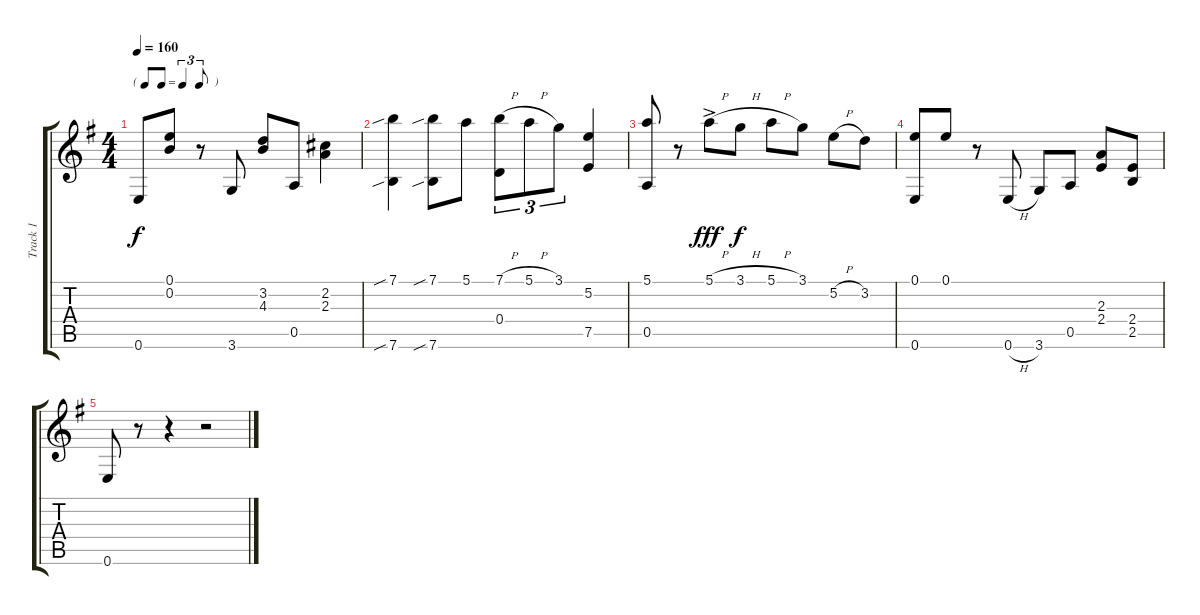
\track ("Track 1" "Track 1") {instrument acousticguitarsteel}
\staff {score tabs}
\tuning (E4 B3 G3 D3 A2 E2) {hide}
\ts (4 4)
\tf triplet8th
\tempo 160
\clef g2
\ks g
0.6.8{dy f} (0.1 0.2).8 r.8 3.6.8 (3.2 4.3).8 0.5.8 (2.2 2.3).4 |
(7.1{sib} 7.6{sib}).4 (7.1{sib} 7.6{sib}).8 5.1.8 (7.1{h} 0.4).8{tu (3 2)} 5.1{h}.8{tu (3 2)} 3.1.8{tu (3 2)} (5.2 7.5).4 |
(5.1 0.5).8 r.8 5.1{h ac}.8{dy fff} 3.1{h}.8{dy f} 5.1{h}.8 3.1.8 5.2{h}.8 3.2.8 |
(0.1 0.6).8 0.1.8 r.8 0.6{h}.8 3.6.8 0.5.8 (2.3 2.4).8 (2.4 2.5).8 |
0.6.8 r.8 r.4 r.2
